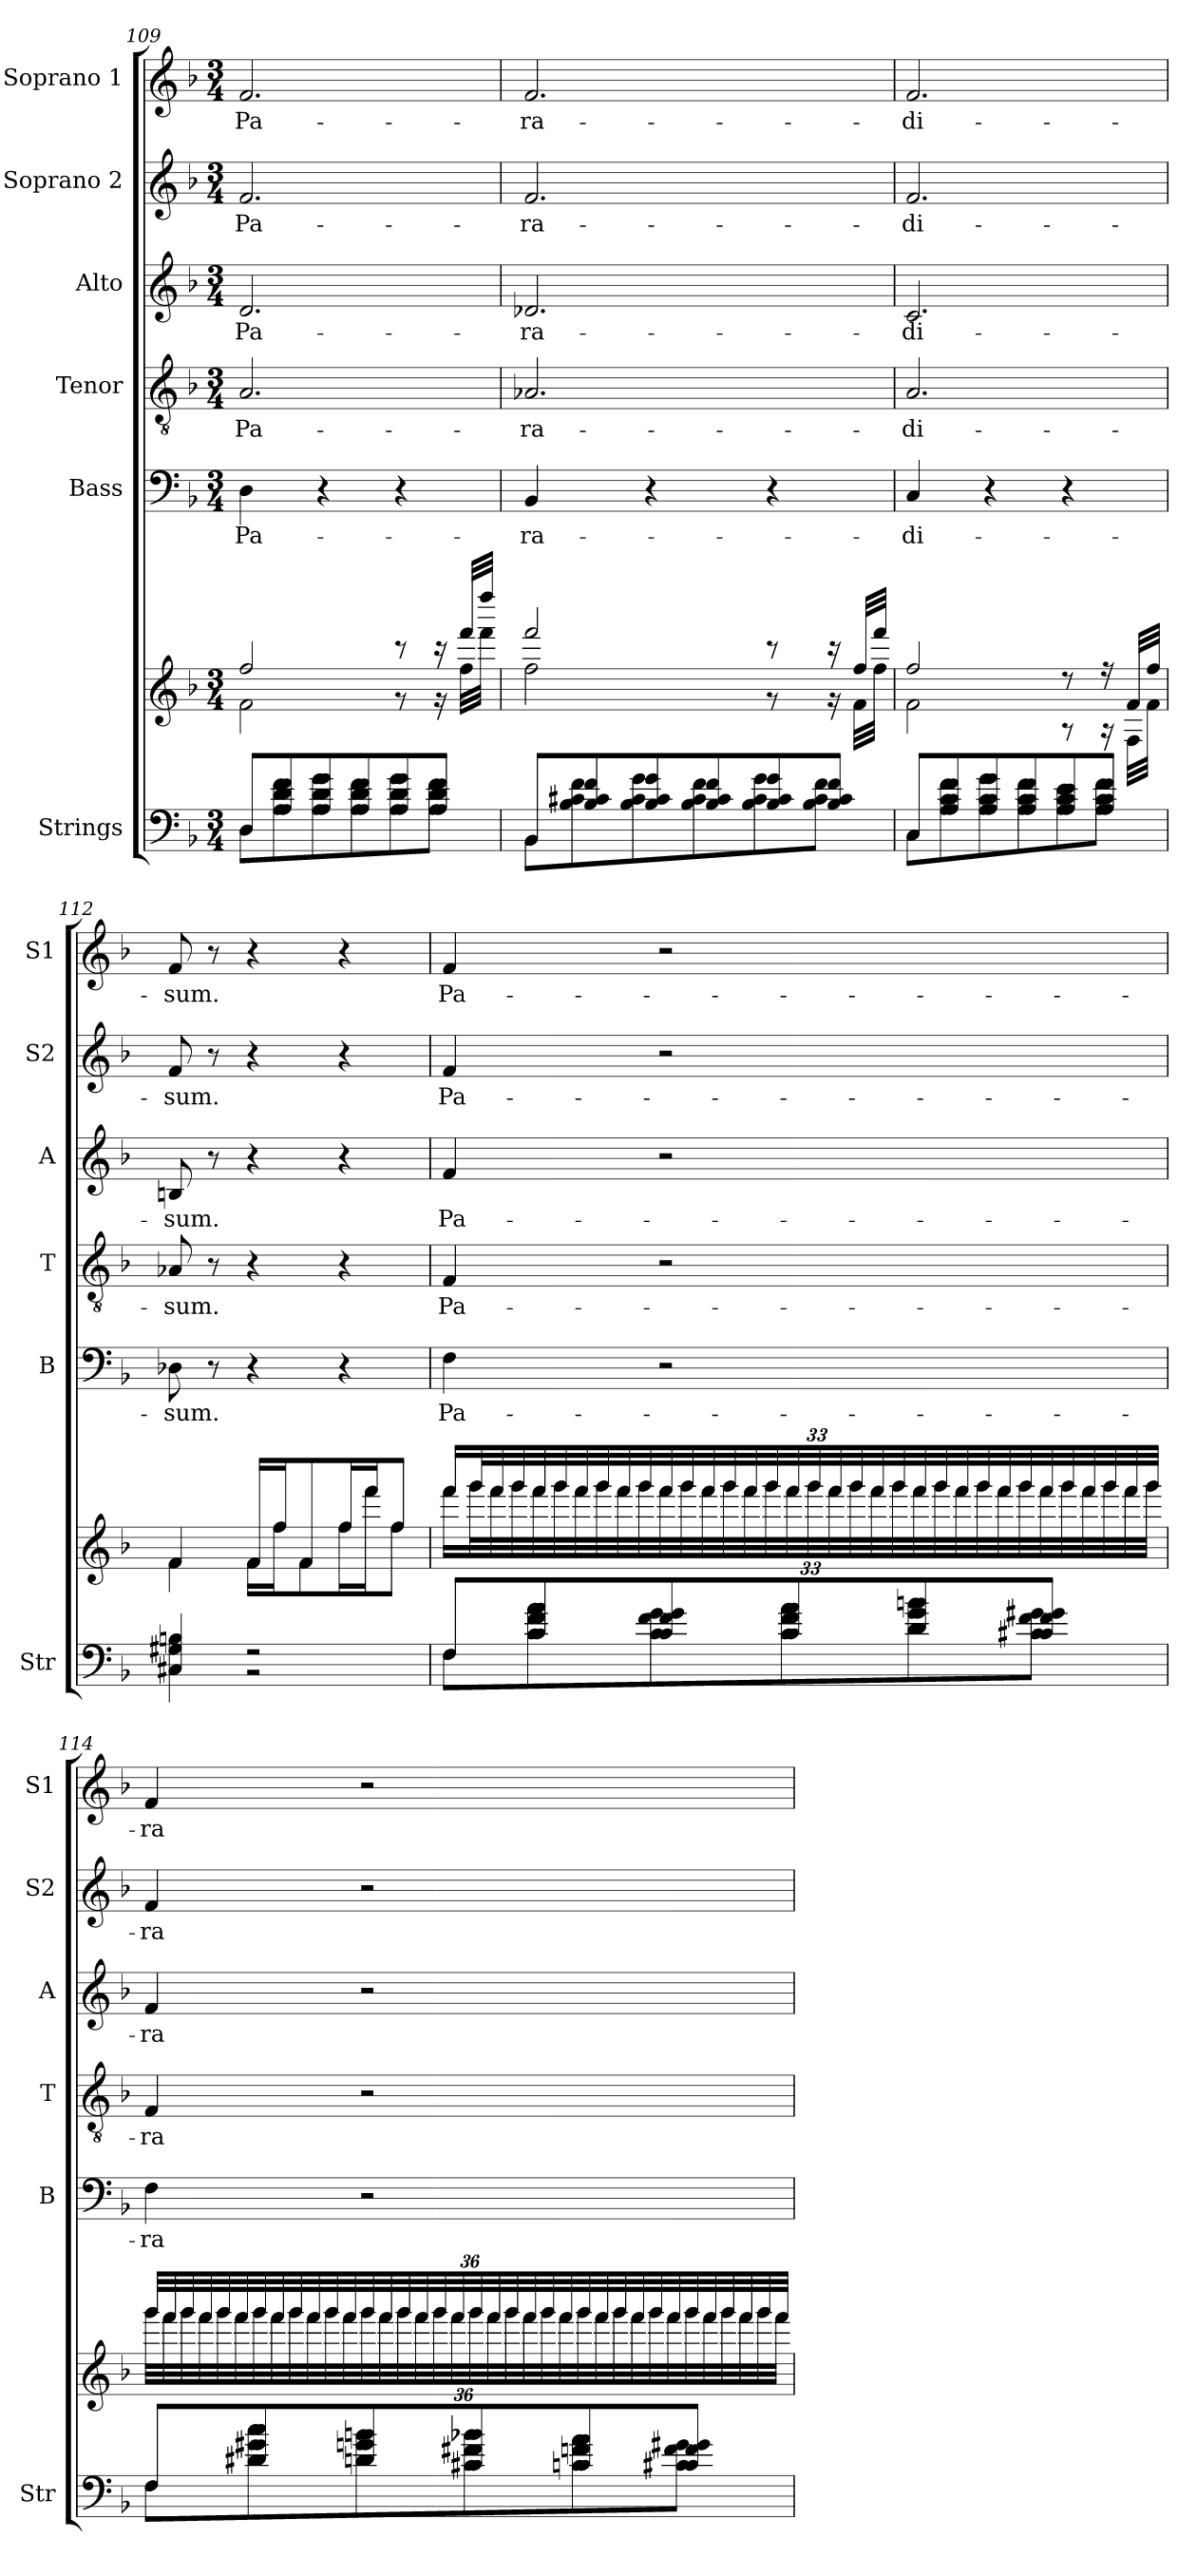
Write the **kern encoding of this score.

**kern	**kern	**kern	**text	**kern	**text	**kern	**text	**kern	**text	**kern	**text
*part6	*part6	*part5	*part5	*part4	*part4	*part3	*part3	*part2	*part2	*part1	*part1
*staff7	*staff6	*staff5	*staff5	*staff4	*staff4	*staff3	*staff3	*staff2	*staff2	*staff1	*staff1
*I"Strings	*	*I"Bass	*	*I"Tenor	*	*I"Alto	*	*I"Soprano 2	*	*I"Soprano 1	*
*I'Str	*	*I'B	*	*I'T	*	*I'A	*	*I'S2	*	*I'S1	*
*clefF4	*clefG2	*clefF4	*	*clefGv2	*	*clefG2	*	*clefG2	*	*clefG2	*
*k[b-]	*k[b-]	*k[b-]	*	*k[b-]	*	*k[b-]	*	*k[b-]	*	*k[b-]	*
*F:	*F:	*F:	*	*F:	*	*F:	*	*F:	*	*F:	*
*M3/4	*M3/4	*M3/4	*	*M3/4	*	*M3/4	*	*M3/4	*	*M3/4	*
=109	=109	=109	=109	=109	=109	=109	=109	=109	=109	=109	=109
*^	*^	*	*	*	*	*	*	*	*	*	*
!	!	!	!	!	!LO:LY:b	!	!LO:LY:b	!	!LO:LY:b	!	!LO:LY:b	!	!LO:LY:b
8D/L	8D\L	2ff/	2f\	4D\	Pa-	2.A/	Pa-	2.d/	Pa-	2.f/	Pa-	2.f/	Pa-
8A/ 8d/ 8f/	8A\ 8d\ 8f\	.	.	.	.	.	.	.	.	.	.	.	.
8A/ 8d/ 8g/	8A\ 8d\ 8g\	.	.	4r	.	.	.	.	.	.	.	.	.
8A/ 8d/ 8f/	8A\ 8d\ 8f\	.	.	.	.	.	.	.	.	.	.	.	.
8A/ 8d/ 8g/	8A\ 8d\ 8g\	8r	8r	4r	.	.	.	.	.	.	.	.	.
8A/ 8d/ 8f/J	8A\ 8d\ 8f\J	16r	16r	.	.	.	.	.	.	.	.	.	.
.	.	32fff/LLL	32ff\LLL	.	.	.	.	.	.	.	.	.	.
.	.	32ffff/JJJ	32fff\JJJ	.	.	.	.	.	.	.	.	.	.
!!LO:PB:g=z
=110	=110	=110	=110	=110	=110	=110	=110	=110	=110	=110	=110	=110	=110
!	!	!	!	!	!LO:LY:b	!	!LO:LY:b	!	!LO:LY:b	!	!LO:LY:b	!	!LO:LY:b
8BB-/L	8BB-\L	2fff/	2ff\	4BB-/	-ra-	2.A-X/	-ra-	2.d-X/	-ra-	2.f/	-ra-	2.f/	-ra-
8B-/ 8c#X/ 8f/	8B-\ 8c#\ 8f\	.	.	.	.	.	.	.	.	.	.	.	.
8B-/ 8c#/ 8g/	8B-\ 8c#\ 8g\	.	.	4r	.	.	.	.	.	.	.	.	.
8B-/ 8c#/ 8f/	8B-\ 8c#\ 8f\	.	.	.	.	.	.	.	.	.	.	.	.
8B-/ 8c#/ 8g/	8B-\ 8c#\ 8g\	8r	8r	4r	.	.	.	.	.	.	.	.	.
8B-/ 8c#/ 8f/J	8B-\ 8c#\ 8f\J	16r	16r	.	.	.	.	.	.	.	.	.	.
.	.	32ff/LLL	32f\LLL	.	.	.	.	.	.	.	.	.	.
.	.	32fff/JJJ	32ff\JJJ	.	.	.	.	.	.	.	.	.	.
=111	=111	=111	=111	=111	=111	=111	=111	=111	=111	=111	=111	=111	=111
!	!	!	!	!	!LO:LY:b	!	!LO:LY:b	!	!LO:LY:b	!	!LO:LY:b	!	!LO:LY:b
8C/L	8C\L	2ff/	2f\	4C/	-di-	2.A/	-di-	2.c/	-di-	2.f/	-di-	2.f/	-di-
8A/ 8c/ 8f/	8A\ 8c\ 8f\	.	.	.	.	.	.	.	.	.	.	.	.
8A/ 8c/ 8g/	8A\ 8c\ 8g\	.	.	4r	.	.	.	.	.	.	.	.	.
8A/ 8c/ 8f/	8A\ 8c\ 8f\	.	.	.	.	.	.	.	.	.	.	.	.
8A/ 8c/ 8e/	8A\ 8c\ 8e\	8r	8r	4r	.	.	.	.	.	.	.	.	.
8A/ 8c/ 8f/J	8A\ 8c\ 8f\J	16r	16r	.	.	.	.	.	.	.	.	.	.
.	.	32f/LLL	32F\LLL	.	.	.	.	.	.	.	.	.	.
.	.	32ff/JJJ	32f\JJJ	.	.	.	.	.	.	.	.	.	.
=112	=112	=112	=112	=112	=112	=112	=112	=112	=112	=112	=112	=112	=112
!	!	!	!	!	!LO:LY:b	!	!LO:LY:b	!	!LO:LY:b	!	!LO:LY:b	!	!LO:LY:b
4C#X/ 4G#X/ 4Bn/	4C#\ 4G#\ 4B\	4f/	4f\	8D-X\	-sum.	8A-X/	-sum.	8Bn/	-sum.	8f/	-sum.	8f/	-sum.
.	.	.	.	8r	.	8r	.	8r	.	8r	.	8r	.
2r	2r	16f/LL	16f\LL	4r	.	4r	.	4r	.	4r	.	4r	.
.	.	16ff/J	16ff\J	.	.	.	.	.	.	.	.	.	.
.	.	8f/	8f\	.	.	.	.	.	.	.	.	.	.
.	.	16ff/L	16ff\L	4r	.	4r	.	4r	.	4r	.	4r	.
.	.	16fff/J	16fff\J	.	.	.	.	.	.	.	.	.	.
.	.	8ff/J	8ff\J	.	.	.	.	.	.	.	.	.	.
!!LO:PB:g=z
=113	=113	=113	=113	=113	=113	=113	=113	=113	=113	=113	=113	=113	=113
!	!	!	!	!	!LO:LY:b	!	!LO:LY:b	!	!LO:LY:b	!	!LO:LY:b	!	!LO:LY:b
8F/L	8F\L	16fff/LL	16fff\LL	4F\	Pa-	4F/	Pa-	4f/	Pa-	4f/	Pa-	4f/	Pa-
.	.	48ggg/L	48ggg\L	.	.	.	.	.	.	.	.	.	.
.	.	48fff/	48fff\	.	.	.	.	.	.	.	.	.	.
.	.	48ggg/	48ggg\	.	.	.	.	.	.	.	.	.	.
8c/ 8f/ 8a/	8c\ 8f\ 8a\	48fff/	48fff\	.	.	.	.	.	.	.	.	.	.
.	.	48ggg/	48ggg\	.	.	.	.	.	.	.	.	.	.
.	.	48fff/	48fff\	.	.	.	.	.	.	.	.	.	.
.	.	48ggg/	48ggg\	.	.	.	.	.	.	.	.	.	.
.	.	48fff/	48fff\	.	.	.	.	.	.	.	.	.	.
.	.	48ggg/	48ggg\	.	.	.	.	.	.	.	.	.	.
8c/ 8f/ 8g/	8c\ 8f\ 8g\	48fff/	48fff\	2r	.	2r	.	2r	.	2r	.	2r	.
.	.	48ggg/	48ggg\	.	.	.	.	.	.	.	.	.	.
.	.	48fff/	48fff\	.	.	.	.	.	.	.	.	.	.
.	.	48ggg/	48ggg\	.	.	.	.	.	.	.	.	.	.
.	.	48fff/	48fff\	.	.	.	.	.	.	.	.	.	.
.	.	48ggg/	48ggg\	.	.	.	.	.	.	.	.	.	.
8c/ 8f/ 8a/	8c\ 8f\ 8a\	48fff/	48fff\	.	.	.	.	.	.	.	.	.	.
.	.	48ggg/	48ggg\	.	.	.	.	.	.	.	.	.	.
.	.	48fff/	48fff\	.	.	.	.	.	.	.	.	.	.
.	.	48ggg/	48ggg\	.	.	.	.	.	.	.	.	.	.
.	.	48fff/	48fff\	.	.	.	.	.	.	.	.	.	.
.	.	48ggg/	48ggg\	.	.	.	.	.	.	.	.	.	.
8d/ 8g/ 8bn/	8d\ 8g\ 8b\	48fff/	48fff\	.	.	.	.	.	.	.	.	.	.
.	.	48ggg/	48ggg\	.	.	.	.	.	.	.	.	.	.
.	.	48fff/	48fff\	.	.	.	.	.	.	.	.	.	.
.	.	48ggg/	48ggg\	.	.	.	.	.	.	.	.	.	.
.	.	48fff/	48fff\	.	.	.	.	.	.	.	.	.	.
.	.	48ggg/	48ggg\	.	.	.	.	.	.	.	.	.	.
8c#X/ 8f/ 8g#X/J	8c#\ 8f\ 8g#\J	48fff/	48fff\	.	.	.	.	.	.	.	.	.	.
.	.	48ggg/	48ggg\	.	.	.	.	.	.	.	.	.	.
.	.	48fff/	48fff\	.	.	.	.	.	.	.	.	.	.
.	.	48ggg/	48ggg\	.	.	.	.	.	.	.	.	.	.
.	.	48fff/	48fff\	.	.	.	.	.	.	.	.	.	.
.	.	48ggg/JJJ	48ggg\JJJ	.	.	.	.	.	.	.	.	.	.
!!LO:PB:g=z
=114	=114	=114	=114	=114	=114	=114	=114	=114	=114	=114	=114	=114	=114
!	!	!	!	!	!LO:LY:b	!	!LO:LY:b	!	!LO:LY:b	!	!LO:LY:b	!	!LO:LY:b
8F/L	8F\L	48ggg/LLL	48ggg\LLL	4F\	-ra-	4F/	-ra-	4f/	-ra-	4f/	-ra-	4f/	-ra-
.	.	48fff/	48fff\	.	.	.	.	.	.	.	.	.	.
.	.	48ggg/	48ggg\	.	.	.	.	.	.	.	.	.	.
.	.	48fff/	48fff\	.	.	.	.	.	.	.	.	.	.
.	.	48ggg/	48ggg\	.	.	.	.	.	.	.	.	.	.
.	.	48fff/	48fff\	.	.	.	.	.	.	.	.	.	.
8d#X/ 8g#X/ 8cc/	8d#\ 8g#\ 8cc\	48ggg/	48ggg\	.	.	.	.	.	.	.	.	.	.
.	.	48fff/	48fff\	.	.	.	.	.	.	.	.	.	.
.	.	48ggg/	48ggg\	.	.	.	.	.	.	.	.	.	.
.	.	48fff/	48fff\	.	.	.	.	.	.	.	.	.	.
.	.	48ggg/	48ggg\	.	.	.	.	.	.	.	.	.	.
.	.	48fff/	48fff\	.	.	.	.	.	.	.	.	.	.
8dn/ 8gn/ 8bn/	8d\ 8g\ 8b\	48ggg/	48ggg\	2r	.	2r	.	2r	.	2r	.	2r	.
.	.	48fff/	48fff\	.	.	.	.	.	.	.	.	.	.
.	.	48ggg/	48ggg\	.	.	.	.	.	.	.	.	.	.
.	.	48fff/	48fff\	.	.	.	.	.	.	.	.	.	.
.	.	48ggg/	48ggg\	.	.	.	.	.	.	.	.	.	.
.	.	48fff/	48fff\	.	.	.	.	.	.	.	.	.	.
8c#X/ 8f#X/ 8b-X/	8c#\ 8f#\ 8b-\	48ggg/	48ggg\	.	.	.	.	.	.	.	.	.	.
.	.	48fff/	48fff\	.	.	.	.	.	.	.	.	.	.
.	.	48ggg/	48ggg\	.	.	.	.	.	.	.	.	.	.
.	.	48fff/	48fff\	.	.	.	.	.	.	.	.	.	.
.	.	48ggg/	48ggg\	.	.	.	.	.	.	.	.	.	.
.	.	48fff/	48fff\	.	.	.	.	.	.	.	.	.	.
8cn/ 8fn/ 8a/	8c\ 8f\ 8a\	48ggg/	48ggg\	.	.	.	.	.	.	.	.	.	.
.	.	48fff/	48fff\	.	.	.	.	.	.	.	.	.	.
.	.	48ggg/	48ggg\	.	.	.	.	.	.	.	.	.	.
.	.	48fff/	48fff\	.	.	.	.	.	.	.	.	.	.
.	.	48ggg/	48ggg\	.	.	.	.	.	.	.	.	.	.
.	.	48fff/	48fff\	.	.	.	.	.	.	.	.	.	.
8c#X/ 8f/ 8g#X/J	8c#\ 8f\ 8g#\J	48ggg/	48ggg\	.	.	.	.	.	.	.	.	.	.
.	.	48fff/	48fff\	.	.	.	.	.	.	.	.	.	.
.	.	48ggg/	48ggg\	.	.	.	.	.	.	.	.	.	.
.	.	48fff/	48fff\	.	.	.	.	.	.	.	.	.	.
.	.	48ggg/	48ggg\	.	.	.	.	.	.	.	.	.	.
.	.	48fff/JJJ	48fff\JJJ	.	.	.	.	.	.	.	.	.	.
*v	*v	*	*	*	*	*	*	*	*	*	*	*	*
*	*v	*v	*	*	*	*	*	*	*	*	*	*
=	=	=	=	=	=	=	=	=	=	=	=
*-	*-	*-	*-	*-	*-	*-	*-	*-	*-	*-	*-
